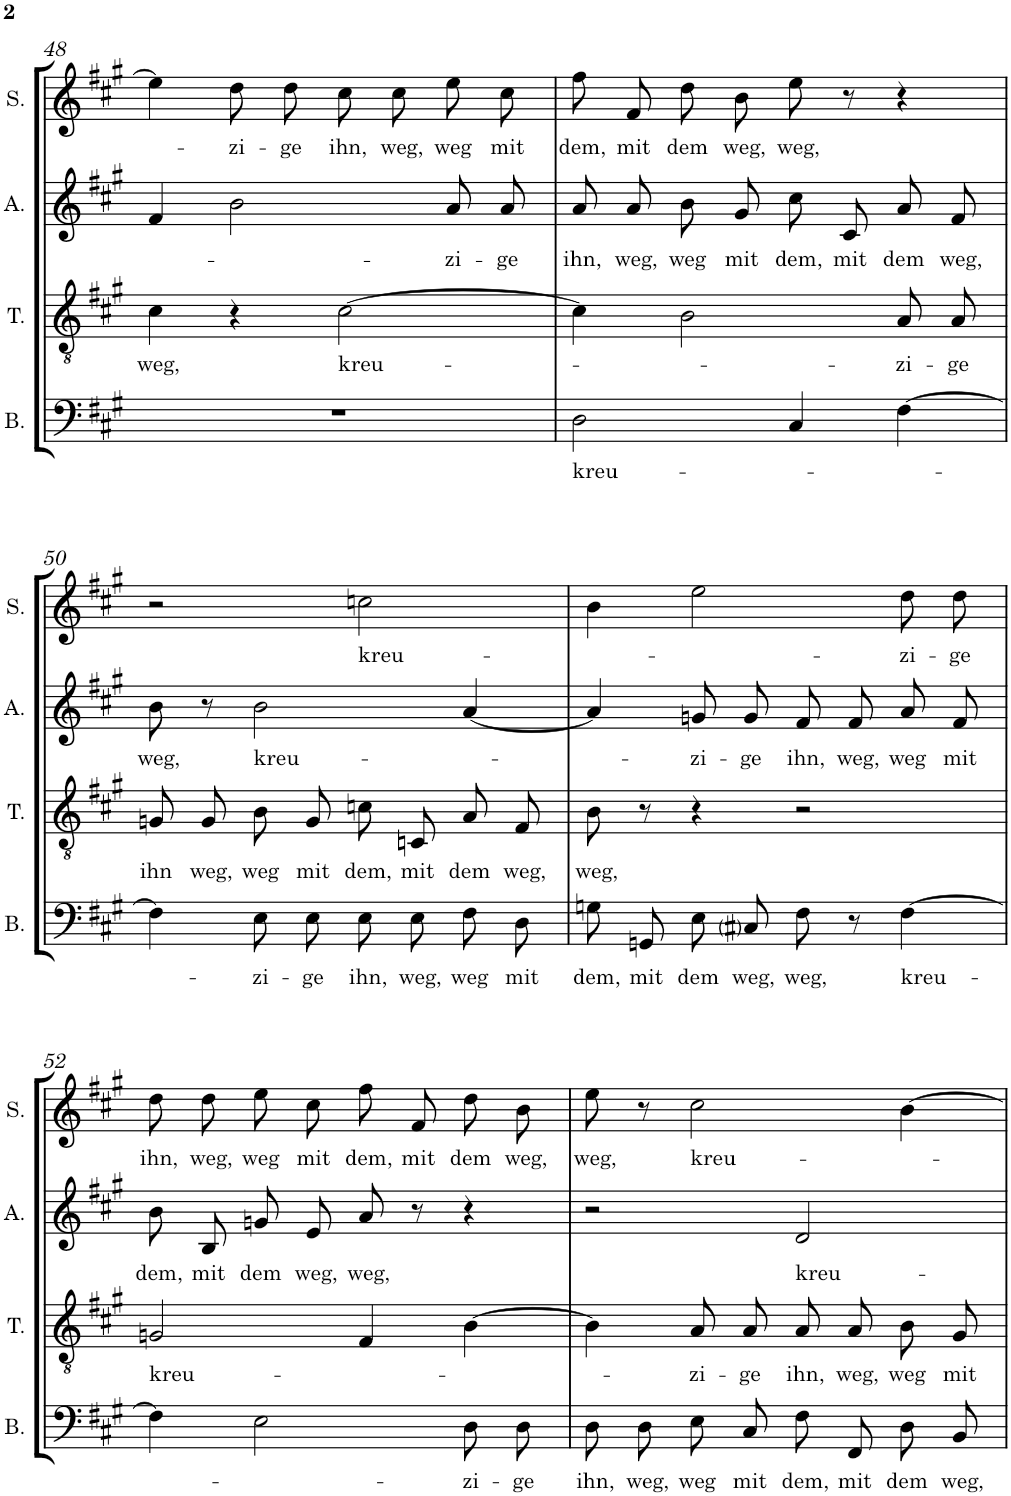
**kern	**text	**kern	**text	**kern	**text	**kern	**text
*part4	*part4	*part3	*part3	*part2	*part2	*part1	*part1
*staff4	*staff4	*staff3	*staff3	*staff2	*staff2	*staff1	*staff1
*I"Baß	*	*I"Tenor	*	*I"Alt	*	*I"Sopran	*
*I'B.	*	*I'T.	*	*I'A.	*	*I'S.	*
!!LO:PB:g=z
*clefF4	*	*clefGv2	*	*clefG2	*	*clefG2	*
*k[f#c#g#]	*	*k[f#c#g#]	*	*k[f#c#g#]	*	*k[f#c#g#]	*
*A:	*	*A:	*	*A:	*	*A:	*
*M4/4	*	*M4/4	*	*M4/4	*	*M4/4	*
=48	=48	=48	=48	=48	=48	=48	=48
!	!	!	!LO:LY:b	!	!	!	!
1r	.	4c#\	weg,	4f#/	.	4ee\]	.
!	!	!	!	!	!	!	!LO:LY:b
.	.	4r	.	2b\	.	8dd\L	-zi-
!	!	!	!	!	!	!	!LO:LY:b
.	.	.	.	.	.	8dd\J	-ge
!	!	!	!LO:LY:b	!	!	!	!LO:LY:b
.	.	[2c#\	kreu-	.	.	8cc#\L	ihn,
!	!	!	!	!	!	!	!LO:LY:b
.	.	.	.	.	.	8cc#\J	weg,
!	!	!	!	!	!LO:LY:b	!	!LO:LY:b
.	.	.	.	8a/L	-zi-	8ee\L	weg
!	!	!	!	!	!LO:LY:b	!	!LO:LY:b
.	.	.	.	8a/J	-ge	8cc#\J	mit
=49	=49	=49	=49	=49	=49	=49	=49
!	!LO:LY:b	!	!	!	!LO:LY:b	!	!LO:LY:b
2D\	kreu-	4c#\]	.	8a/L	ihn,	8ff#\L	dem,
!	!	!	!	!	!LO:LY:b	!	!LO:LY:b
.	.	.	.	8a/J	weg,	8f#\J	mit
!	!	!	!	!	!LO:LY:b	!	!LO:LY:b
.	.	2B\	.	8b/L	weg	8dd\L	dem
!	!	!	!	!	!LO:LY:b	!	!LO:LY:b
.	.	.	.	8g#/J	mit	8b\J	weg,
!	!	!	!	!	!LO:LY:b	!	!LO:LY:b
4C#/	.	.	.	8cc#/L	dem,	8ee\	weg,
!	!	!	!	!	!LO:LY:b	!	!
.	.	.	.	8c#/J	mit	8r	.
!	!	!	!LO:LY:b	!	!LO:LY:b	!	!
[4F#\	.	8A/L	-zi-	8a/L	dem	4r	.
!	!	!	!LO:LY:b	!	!LO:LY:b	!	!
.	.	8A/J	-ge	8f#/J	weg,	.	.
!!LO:LB:g=z
=50	=50	=50	=50	=50	=50	=50	=50
!	!	!	!LO:LY:b	!	!LO:LY:b	!	!
4F#\]	.	8Gn/L	ihn	8b\	weg,	2r	.
!	!	!	!LO:LY:b	!	!	!	!
.	.	8G/J	weg,	8r	.	.	.
!	!LO:LY:b	!	!LO:LY:b	!	!LO:LY:b	!	!
8E\L	-zi-	8B/L	weg	2b\	kreu-	.	.
!	!LO:LY:b	!	!LO:LY:b	!	!	!	!
8E\J	-ge	8G/J	mit	.	.	.	.
!	!LO:LY:b	!	!LO:LY:b	!	!	!	!LO:LY:b
8E\L	ihn,	8cn/L	dem,	.	.	2ccn\	kreu-
!	!LO:LY:b	!	!LO:LY:b	!	!	!	!
8E\J	weg,	8Cn/J	mit	.	.	.	.
!	!LO:LY:b	!	!LO:LY:b	!	!	!	!
8F#\L	weg	8A/L	dem	[4a/	.	.	.
!	!LO:LY:b	!	!LO:LY:b	!	!	!	!
8D\J	mit	8F#/J	weg,	.	.	.	.
=51	=51	=51	=51	=51	=51	=51	=51
!	!LO:LY:b	!	!LO:LY:b	!	!	!	!
8Gn/L	dem,	8B\	weg,	4a/]	.	4b\	.
!	!LO:LY:b	!	!	!	!	!	!
8GGn/J	mit	8r	.	.	.	.	.
!	!LO:LY:b	!	!	!	!LO:LY:b	!	!
8E\L	dem	4r	.	8gn/L	-zi-	2ee\	.
!	!LO:LY:b	!	!	!	!LO:LY:b	!	!
8C#i\J	weg,	.	.	8g/J	-ge	.	.
!	!LO:LY:b	!	!	!	!LO:LY:b	!	!
8F#\	weg,	2r	.	8f#/L	ihn,	.	.
!	!	!	!	!	!LO:LY:b	!	!
8r	.	.	.	8f#/J	weg,	.	.
!	!LO:LY:b	!	!	!	!LO:LY:b	!	!LO:LY:b
[4F#\	kreu-	.	.	8a/L	weg	8dd\L	-zi-
!	!	!	!	!	!LO:LY:b	!	!LO:LY:b
.	.	.	.	8f#/J	mit	8dd\J	-ge
!!LO:LB:g=z
=52	=52	=52	=52	=52	=52	=52	=52
!	!	!	!LO:LY:b	!	!LO:LY:b	!	!LO:LY:b
4F#\]	.	2Gn/	kreu-	8b/L	dem,	8dd\L	ihn,
!	!	!	!	!	!LO:LY:b	!	!LO:LY:b
.	.	.	.	8B/J	mit	8dd\J	weg,
!	!	!	!	!	!LO:LY:b	!	!LO:LY:b
2E\	.	.	.	8gn/L	dem	8ee\L	weg
!	!	!	!	!	!LO:LY:b	!	!LO:LY:b
.	.	.	.	8e/J	weg,	8cc#\J	mit
!	!	!	!	!	!LO:LY:b	!	!LO:LY:b
.	.	4F#/	.	8a/	weg,	8ff#\L	dem,
!	!	!	!	!	!	!	!LO:LY:b
.	.	.	.	8r	.	8f#\J	mit
!	!LO:LY:b	!	!	!	!	!	!LO:LY:b
8D\L	-zi-	[4B\	.	4r	.	8dd\L	dem
!	!LO:LY:b	!	!	!	!	!	!LO:LY:b
8D\J	-ge	.	.	.	.	8b\J	weg,
=53	=53	=53	=53	=53	=53	=53	=53
!	!LO:LY:b	!	!	!	!	!	!LO:LY:b
8D\L	ihn,	4B\]	.	2r	.	8ee\	weg,
!	!LO:LY:b	!	!	!	!	!	!
8D\J	weg,	.	.	.	.	8r	.
!	!LO:LY:b	!	!LO:LY:b	!	!	!	!LO:LY:b
8E\L	weg	8A/L	-zi-	.	.	2cc#\	kreu-
!	!LO:LY:b	!	!LO:LY:b	!	!	!	!
8C#\J	mit	8A/J	-ge	.	.	.	.
!	!LO:LY:b	!	!LO:LY:b	!	!LO:LY:b	!	!
8F#/L	dem,	8A/L	ihn,	2d/	kreu-	.	.
!	!LO:LY:b	!	!LO:LY:b	!	!	!	!
8FF#/J	mit	8A/J	weg,	.	.	.	.
!	!LO:LY:b	!	!LO:LY:b	!	!	!	!
8D/L	dem	8B/L	weg	.	.	[4b\	.
!	!LO:LY:b	!	!LO:LY:b	!	!	!	!
8BB/J	weg,	8G#/J	mit	.	.	.	.
=	=	=	=	=	=	=	=
*-	*-	*-	*-	*-	*-	*-	*-
